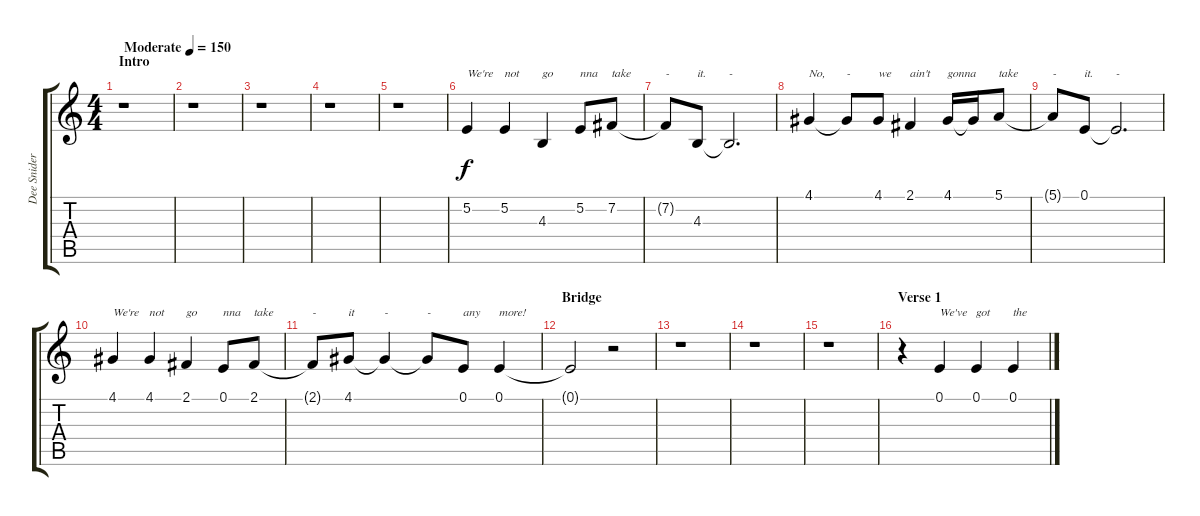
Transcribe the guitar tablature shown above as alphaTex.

\track ("Dee Snider - Vocals" "Dee Snider") {instrument baritonesax}
\staff {score tabs}
\tuning (E4 B3 G3 D3 A2 E2) {hide}
\ts (4 4)
\section ("" "Intro")
\tempo (150 "Moderate")
\clef g2
\ks c
r.1{dy f instrument baritonesax} |
r.1 |
r.1 |
r.1 |
r.1 |
5.2.4{txt "We're"} 5.2.4{txt "not"} 4.3.4{txt "go"} 5.2.8{txt "nna"} 7.2.8{txt "take"} |
7.2{t}.8{txt "-"} 4.3.8{txt "it."} 4.3{t}.2{d txt "-"} |
4.1.4{txt "No,"} 4.1{t}.8{txt "-"} 4.1.8{txt "we"} 2.1.4{txt "ain't"} 4.1.16{txt "gonna"} 4.1{t}.16 5.1.8{txt "take"} |
5.1{t}.8{txt "-"} 0.1.8{txt "it."} 0.1{t}.2{d txt "-"} |
4.1.4{txt "We're"} 4.1.4{txt "not"} 2.1.4{txt "go"} 0.1.8{txt "nna"} 2.1.8{txt "take"} |
2.1{t}.8{txt "-"} 4.1.8{txt "it"} 4.1{t}.4{txt "-"} 4.1{t}.8{txt "-"} 0.1.8{txt "any"} 0.1.4{txt "more!"} |
\section ("" "Bridge")
0.1{t}.2 r.2 |
r.1 |
r.1 |
r.1 |
\section ("" "Verse 1")
r.4 0.1.4{txt "We've"} 0.1.4{txt "got"} 0.1.4{txt "the"}
